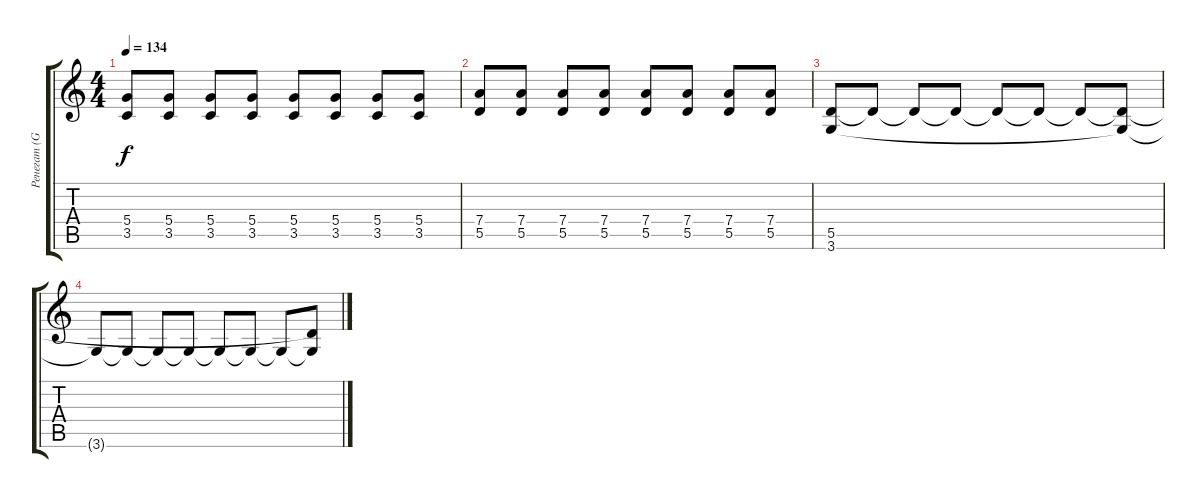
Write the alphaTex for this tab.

\track ("Ренегат (Guitar 2)" "Ренегат (G") {instrument distortionguitar}
\staff {score tabs}
\tuning (E4 B3 G3 D3 A2 E2) {hide}
\ts (4 4)
\tempo 134
\clef g2
\ks c
(5.4 3.5).8{dy f} (5.4 3.5).8 (5.4 3.5).8 (5.4 3.5).8 (5.4 3.5).8 (5.4 3.5).8 (5.4 3.5).8 (5.4 3.5).8 |
(7.4 5.5).8 (7.4 5.5).8 (7.4 5.5).8 (7.4 5.5).8 (7.4 5.5).8 (7.4 5.5).8 (7.4 5.5).8 (7.4 5.5).8 |
(5.5 3.6).8 5.5{t}.8 5.5{t}.8 5.5{t}.8 5.5{t}.8 5.5{t}.8 5.5{t}.8 (5.5{t} 3.6{t}).8 |
3.6{t}.8 3.6{t}.8 3.6{t}.8 3.6{t}.8 3.6{t}.8 3.6{t}.8 3.6{t}.8 (5.5{t} 3.6{t}).8
